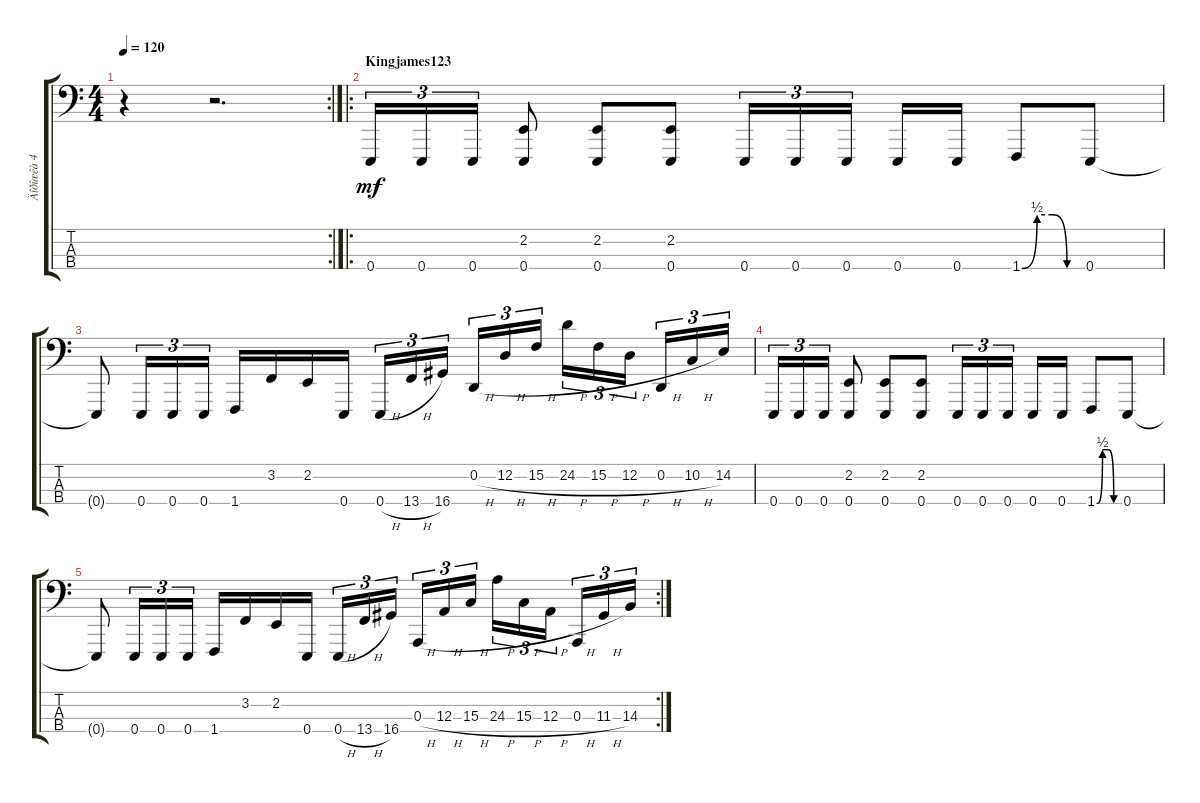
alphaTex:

\track ("Äîðîæêà 4" "Äîðîæêà 4") {instrument electricbasspick}
\staff {score tabs}
\tuning (G1 D1 A0 E0) {hide}
\rc 2
\ts (4 4)
\tempo 120
\clef f4
\ks c
r.4{dy f} r.2{d} |
\ro
\section ("" "Kingjames123")
0.4.16{tu (3 2) dy mf} 0.4.16{tu (3 2)} 0.4.16{tu (3 2)} (2.2 0.4).8 (2.2 0.4).8 (2.2 0.4).8 0.4.16{tu (3 2)} 0.4.16{tu (3 2)} 0.4.16{tu (3 2)} 0.4.16 0.4.16 1.4{be (custom 0 0 15 2 30 2 45 0 60 0)}.8 0.4.8 |
0.4{t}.8 0.4.16{tu (3 2)} 0.4.16{tu (3 2)} 0.4.16{tu (3 2)} 1.4.16 3.2.16 2.2.16 0.4.16 0.4{h}.16{tu (3 2)} 13.4{h}.16{tu (3 2)} 16.4.16{tu (3 2)} 0.2{h}.16{tu (3 2)} 12.2{h}.16{tu (3 2)} 15.2{h}.16{tu (3 2)} 24.2{h}.16{tu (3 2)} 15.2{h}.16{tu (3 2)} 12.2{h}.16{tu (3 2)} 0.2{h}.16{tu (3 2)} 10.2{h}.16{tu (3 2)} 14.2.16{tu (3 2)} |
0.4.16{tu (3 2)} 0.4.16{tu (3 2)} 0.4.16{tu (3 2)} (2.2 0.4).8 (2.2 0.4).8 (2.2 0.4).8 0.4.16{tu (3 2)} 0.4.16{tu (3 2)} 0.4.16{tu (3 2)} 0.4.16 0.4.16 1.4{be (custom 0 0 15 2 30 2 45 0 60 0)}.8 0.4.8 |
\rc 2
0.4{t}.8 0.4.16{tu (3 2)} 0.4.16{tu (3 2)} 0.4.16{tu (3 2)} 1.4.16 3.2.16 2.2.16 0.4.16 0.4{h}.16{tu (3 2)} 13.4{h}.16{tu (3 2)} 16.4.16{tu (3 2)} 0.3{h}.16{tu (3 2)} 12.3{h}.16{tu (3 2)} 15.3{h}.16{tu (3 2)} 24.3{h}.16{tu (3 2)} 15.3{h}.16{tu (3 2)} 12.3{h}.16{tu (3 2)} 0.3{h}.16{tu (3 2)} 11.3{h}.16{tu (3 2)} 14.3.16{tu (3 2)}
